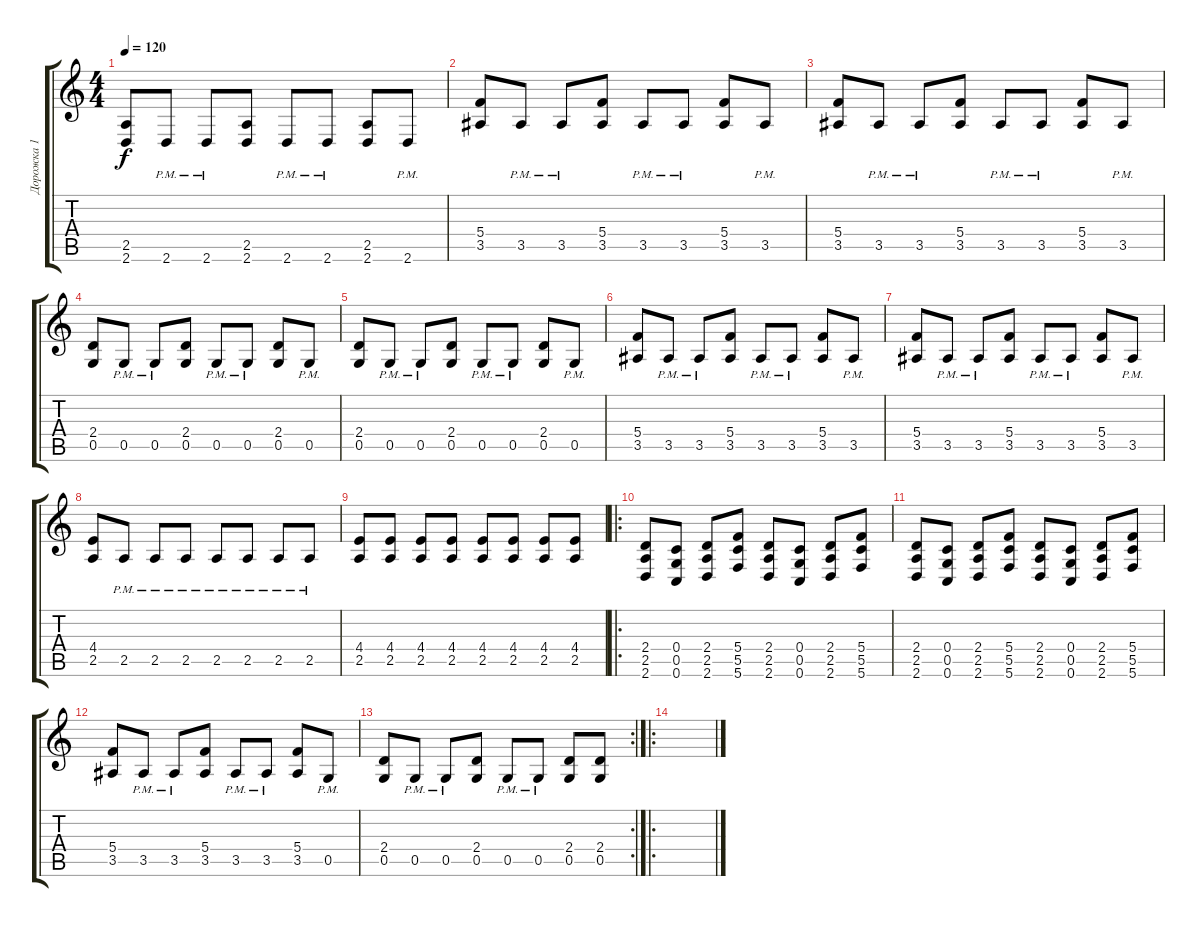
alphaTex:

\track ("Дорожка 1" "Дорожка 1") {instrument distortionguitar}
\staff {score tabs}
\tuning (D4 A3 F3 C3 G2 C2) {hide}
\ts (4 4)
\tempo 120
\clef g2
\ks c
(2.5 2.6).8{dy f} 2.6{pm}.8 2.6{pm}.8 (2.5 2.6).8 2.6{pm}.8 2.6{pm}.8 (2.5 2.6).8 2.6{pm}.8 |
(5.4 3.5).8 3.5{pm}.8 3.5{pm}.8 (5.4 3.5).8 3.5{pm}.8 3.5{pm}.8 (5.4 3.5).8 3.5{pm}.8 |
(5.4 3.5).8 3.5{pm}.8 3.5{pm}.8 (5.4 3.5).8 3.5{pm}.8 3.5{pm}.8 (5.4 3.5).8 3.5{pm}.8 |
(2.4 0.5).8 0.5{pm}.8 0.5{pm}.8 (2.4 0.5).8 0.5{pm}.8 0.5{pm}.8 (2.4 0.5).8 0.5{pm}.8 |
(2.4 0.5).8 0.5{pm}.8 0.5{pm}.8 (2.4 0.5).8 0.5{pm}.8 0.5{pm}.8 (2.4 0.5).8 0.5{pm}.8 |
(5.4 3.5).8 3.5{pm}.8 3.5{pm}.8 (5.4 3.5).8 3.5{pm}.8 3.5{pm}.8 (5.4 3.5).8 3.5{pm}.8 |
(5.4 3.5).8 3.5{pm}.8 3.5{pm}.8 (5.4 3.5).8 3.5{pm}.8 3.5{pm}.8 (5.4 3.5).8 3.5{pm}.8 |
(4.4 2.5).8 2.5{pm}.8 2.5{pm}.8 2.5{pm}.8 2.5{pm}.8 2.5{pm}.8 2.5{pm}.8 2.5{pm}.8 |
(4.4 2.5).8 (4.4 2.5).8 (4.4 2.5).8 (4.4 2.5).8 (4.4 2.5).8 (4.4 2.5).8 (4.4 2.5).8 (4.4 2.5).8 |
\ro
(2.4 2.5 2.6).8 (0.4 0.5 0.6).8 (2.4 2.5 2.6).8 (5.4 5.5 5.6).8 (2.4 2.5 2.6).8 (0.4 0.5 0.6).8 (2.4 2.5 2.6).8 (5.4 5.5 5.6).8 |
(2.4 2.5 2.6).8 (0.4 0.5 0.6).8 (2.4 2.5 2.6).8 (5.4 5.5 5.6).8 (2.4 2.5 2.6).8 (0.4 0.5 0.6).8 (2.4 2.5 2.6).8 (5.4 5.5 5.6).8 |
(5.4 3.5).8 3.5{pm}.8 3.5{pm}.8 (5.4 3.5).8 3.5{pm}.8 3.5{pm}.8 (5.4 3.5).8 0.5{pm}.8 |
\rc 2
(2.4 0.5).8 0.5{pm}.8 0.5{pm}.8 (2.4 0.5).8 0.5{pm}.8 0.5{pm}.8 (2.4 0.5).8 (2.4 0.5).8 |
\ro
